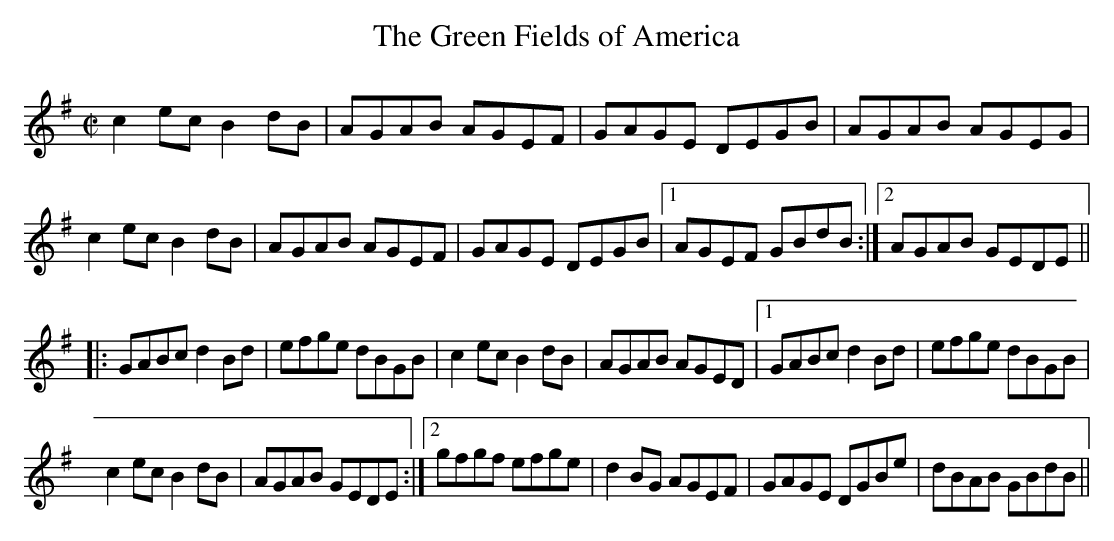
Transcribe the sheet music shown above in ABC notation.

X:1
T:Green Fields of America, The
M:C|
K:G
c2ec B2dB|AGAB AGEF|GAGE DEGB|AGAB AGEG|
c2ec B2dB|AGAB AGEF|GAGE DEGB|1 AGEF GBdB:|2 AGAB GEDE||
|:GABc d2Bd|efge dBGB|c2ec B2dB|AGAB AGED|1 GABc d2Bd|efge dBGB|
c2ec B2dB|AGAB GEDE:|2 gfgf efge|d2BG AGEF|GAGE DGBe|dBAB GBdB||
